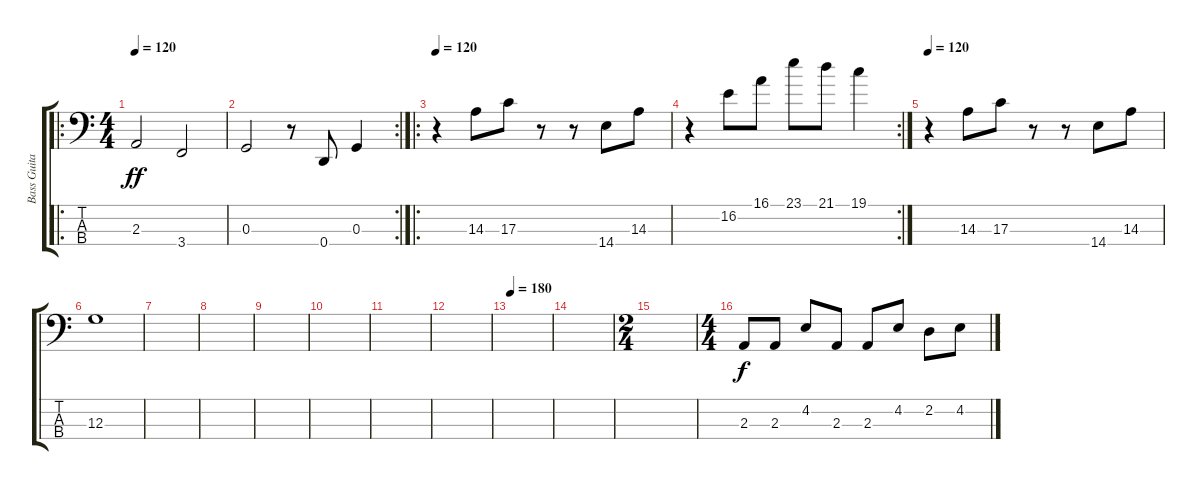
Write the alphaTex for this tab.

\track ("Bass Guitar" "Bass Guita") {instrument electricbassfinger}
\staff {score tabs}
\tuning (F2 C2 G1 D1) {hide}
\ro
\ts (4 4)
\tempo 120
\clef f4
\ks c
2.3.2{dy ff} 3.4.2 |
\rc 2
0.3.2 r.8 0.4.8 0.3.4 |
\ro
\tempo 120
r.4 14.3.8{volume 14} 17.3.8 r.8 r.8 14.4.8 14.3.8 |
\rc 2
r.4 16.2.8 16.1.8 23.1.8 21.1.8 19.1.4 |
\tempo 120
r.4 14.3.8 17.3.8 r.8 r.8 14.4.8 14.3.8 |
12.3.1 |
|
|
|
|
|
|
\tempo 180
|
|
\ts (2 4)
|
\ts (4 4)
2.3.8{dy f} 2.3.8 4.2.8 2.3.8 2.3.8 4.2.8 2.2.8 4.2.8
